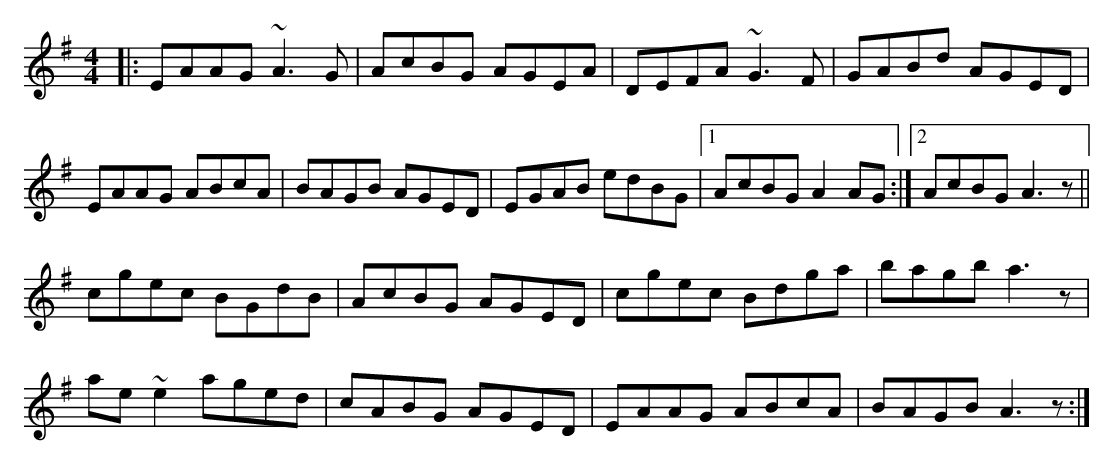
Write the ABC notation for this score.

X:1
M:4/4
K:Ador
|:EAAG ~A3G|AcBG AGEA|DEFA ~G3F|GABd AGED|
EAAG ABcA|BAGB AGED|EGAB edBG|1 AcBG A2 AG:|2 AcBG A3z||
cgec BGdB|AcBG AGED|cgec Bdga|bagb a3z|
ae~e2 aged|cABG AGED|EAAG ABcA|BAGB A3z:|
